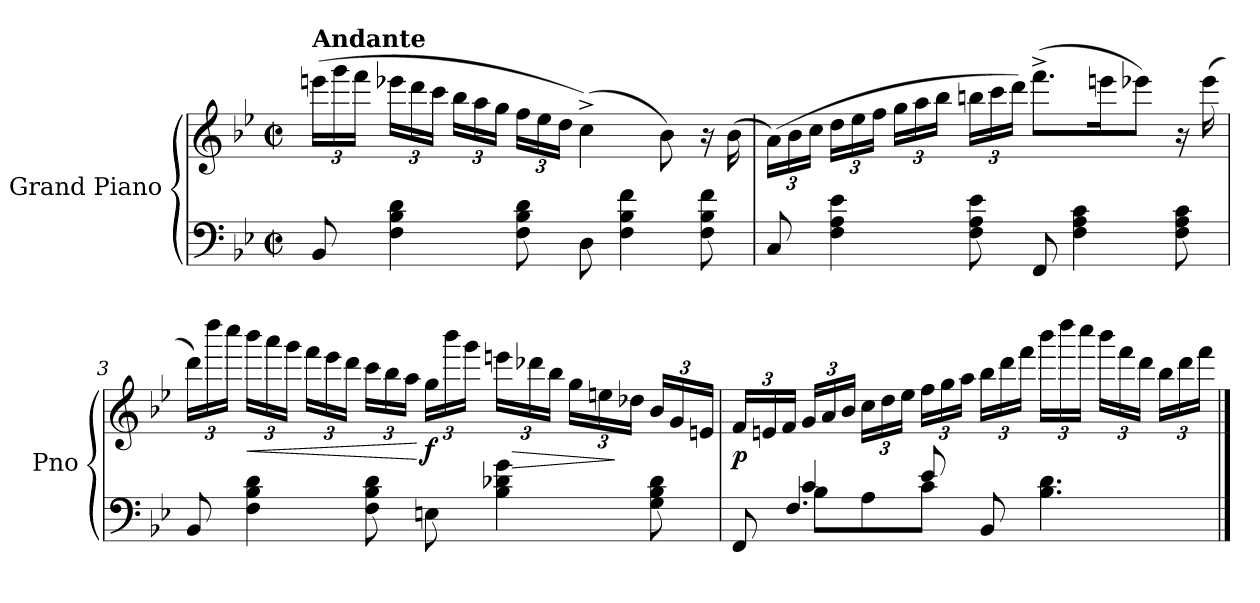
**kern	**kern	**dynam
*part1	*part1	*part1
*staff2	*staff1	*staff1/2
*I"Grand Piano	*	*
*I'Pno	*	*
*clefF4	*clefG2	*
*k[b-e-]	*k[b-e-]	*
*M2/2	*M2/2	*
*met(c|)	*met(c|)	*
*	*Xbrackettup	*
=1	=1	=1
!	!LO:TX:a:B:t=Andante	!
8BB-/	(>24eeen\LL	.
.	24ggg\	.
.	24fff\JJ	.
4F\ 4B-\ 4d\	24eee-X\LL	.
.	24ddd\	.
.	24ccc\JJ	.
.	24bb-\LL	.
.	24aa\	.
.	24gg\JJ	.
8F\ 8B-\ 8d\	24ff\LL	.
.	24ee-\	.
.	24dd\JJ	.
8D\	(>4cc^\)	.
4F\ 4B-\ 4f\	.	.
.	8b-\)	.
8F\ 8B-\ 8f\	16r	.
.	(>16b-\	.
=2	=2	=2
8C/	(>24a\LL)	.
.	24b-\	.
.	24cc\JJ	.
4F\ 4A\ 4e-\	24dd\LL	.
.	24ee-\	.
.	24ff\JJ	.
.	24gg\LL	.
.	24aa\	.
.	24bb-\JJ	.
8F\ 8A\ 8e-\	24bbn\LL	.
.	24ccc\	.
.	24ddd\JJ)	.
8FF/	(>8.fff^\L	.
4F\ 4A\ 4c\	.	.
.	16eeen\K	.
.	8eee-X\J)	.
8F\ 8A\ 8c\	16r	.
.	(>16eee-\	.
=3	=3	=3
8BB-/	24ddd\LL)	.
.	24dddd\	.
.	24cccc\JJ	.
!	!	!LO:HP:b
4F\ 4B-\ 4d\	24bbb-\LL	<
.	24aaa\	.
.	24ggg\JJ	.
.	24fff\LL	.
.	24eee-\	.
.	24ddd\JJ	.
8F\ 8B-\ 8d\	24ccc\LL	.
.	24bb-\	.
.	24aa\JJ	.
!	!	!LO:DY:n=1:b
8En\	24gg\LL	[ f
.	24bbb-\	.
.	24ggg\JJ	.
4B-\ 4d-X\ 4g\	24eeen\LL	.
!	!	!LO:HP:b
.	24ddd-X\	>
.	24bb-\JJ	.
.	24gg\LL	.
.	24een\	.
.	24dd-X\JJ	]
8G\ 8B-\ 8d-\	24b-/LL	.
.	24g/	.
.	24en/JJ	.
=4	=4	=4
*^	*	*
*	*^	*	*
!	!	!	!	!LO:DY:b
8FF/	8ryy	8ryy	24f/LL	p
.	.	.	24en/	.
.	.	.	24f/JJ	.
4c/	8B-\L	4.F/	24g/LL	.
.	.	.	24a/	.
.	.	.	24b-/JJ	.
.	8A\	.	24cc\LL	.
.	.	.	24dd\	.
.	.	.	24ee-\JJ	.
8e-/	8c\J	.	24ff\LL	.
.	.	.	24gg\	.
.	.	.	24aa\JJ	.
8BB-/	2ryy	2ryy	24bb-\LL	.
.	.	.	24ddd\	.
.	.	.	24fff\JJ	.
4.B-\ 4.d\	.	.	24bbb-\LL	.
.	.	.	24dddd\	.
.	.	.	24cccc\JJ	.
.	.	.	24bbb-\LL	.
.	.	.	24fff\	.
.	.	.	24ddd\JJ	.
.	.	.	24bb-\LL	.
.	.	.	24ddd\	.
.	.	.	24fff\JJ	.
*v	*v	*v	*	*
==	==	==
*-	*-	*-
